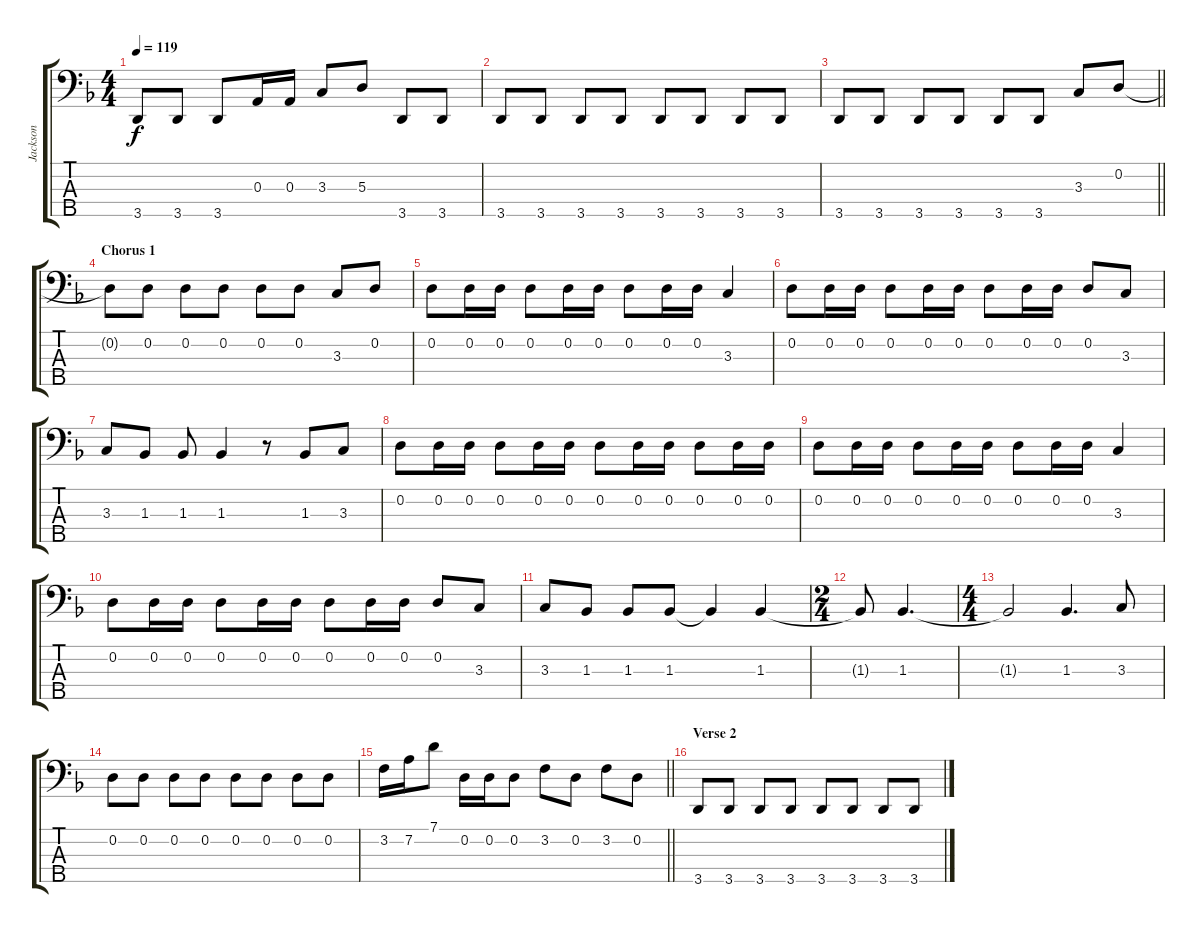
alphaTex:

\track ("Jackson" "Jackson") {instrument electricbassfinger}
\staff {score tabs}
\tuning (G2 D2 A1 E1 B0) {hide}
\ts (4 4)
\tempo 119
\clef f4
\ks dminor
3.5.8{dy f} 3.5.8 3.5.8 0.3.16 0.3.16 3.3.8 5.3.8 3.5.8 3.5.8 |
3.5.8 3.5.8 3.5.8 3.5.8 3.5.8 3.5.8 3.5.8 3.5.8 |
\barLineRight lightlight
3.5.8 3.5.8 3.5.8 3.5.8 3.5.8 3.5.8 3.3.8 0.2.8 |
\section ("" "Chorus 1")
0.2{t}.8 0.2.8 0.2.8 0.2.8 0.2.8 0.2.8 3.3.8 0.2.8 |
0.2.8 0.2.16 0.2.16 0.2.8 0.2.16 0.2.16 0.2.8 0.2.16 0.2.16 3.3.4 |
0.2.8 0.2.16 0.2.16 0.2.8 0.2.16 0.2.16 0.2.8 0.2.16 0.2.16 0.2.8 3.3.8 |
3.3.8 1.3.8 1.3.8 1.3.4 r.8 1.3.8 3.3.8 |
0.2.8 0.2.16 0.2.16 0.2.8 0.2.16 0.2.16 0.2.8 0.2.16 0.2.16 0.2.8 0.2.16 0.2.16 |
0.2.8 0.2.16 0.2.16 0.2.8 0.2.16 0.2.16 0.2.8 0.2.16 0.2.16 3.3.4 |
0.2.8 0.2.16 0.2.16 0.2.8 0.2.16 0.2.16 0.2.8 0.2.16 0.2.16 0.2.8 3.3.8 |
3.3.8 1.3.8 1.3.8 1.3.8 1.3{t}.4 1.3.4 |
\ts (2 4)
1.3{t}.8 1.3.4{d} |
\ts (4 4)
1.3{t}.2 1.3.4{d} 3.3.8 |
0.2.8 0.2.8 0.2.8 0.2.8 0.2.8 0.2.8 0.2.8 0.2.8 |
\barLineRight lightlight
3.2.16 7.2.16 7.1.8 0.2.16 0.2.16 0.2.8 3.2.8 0.2.8 3.2.8 0.2.8 |
\section ("" "Verse 2")
3.5.8 3.5.8 3.5.8 3.5.8 3.5.8 3.5.8 3.5.8 3.5.8
